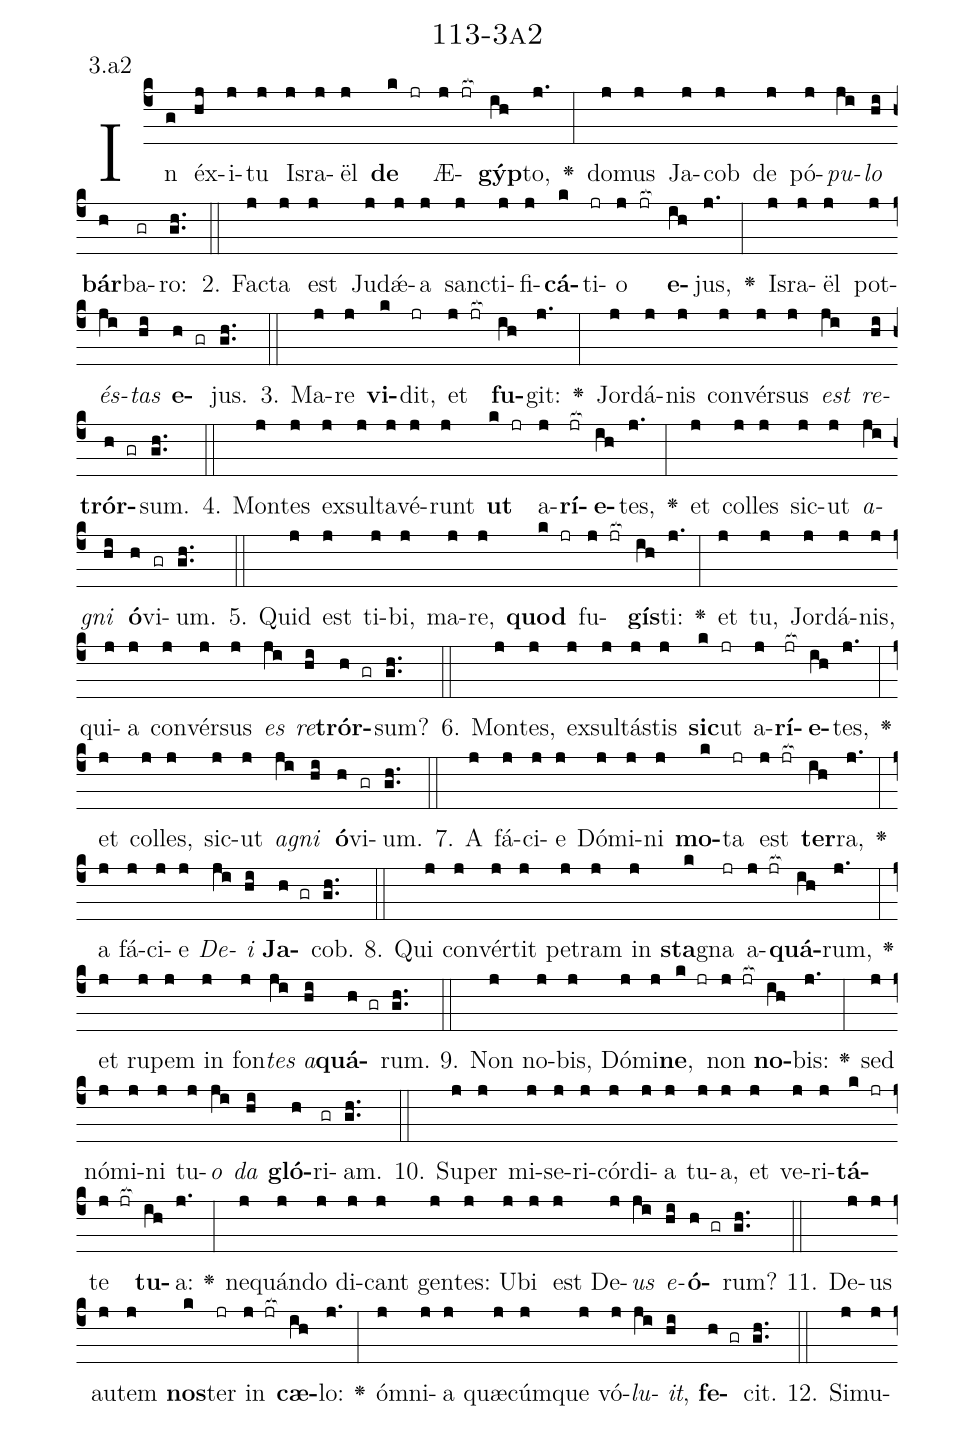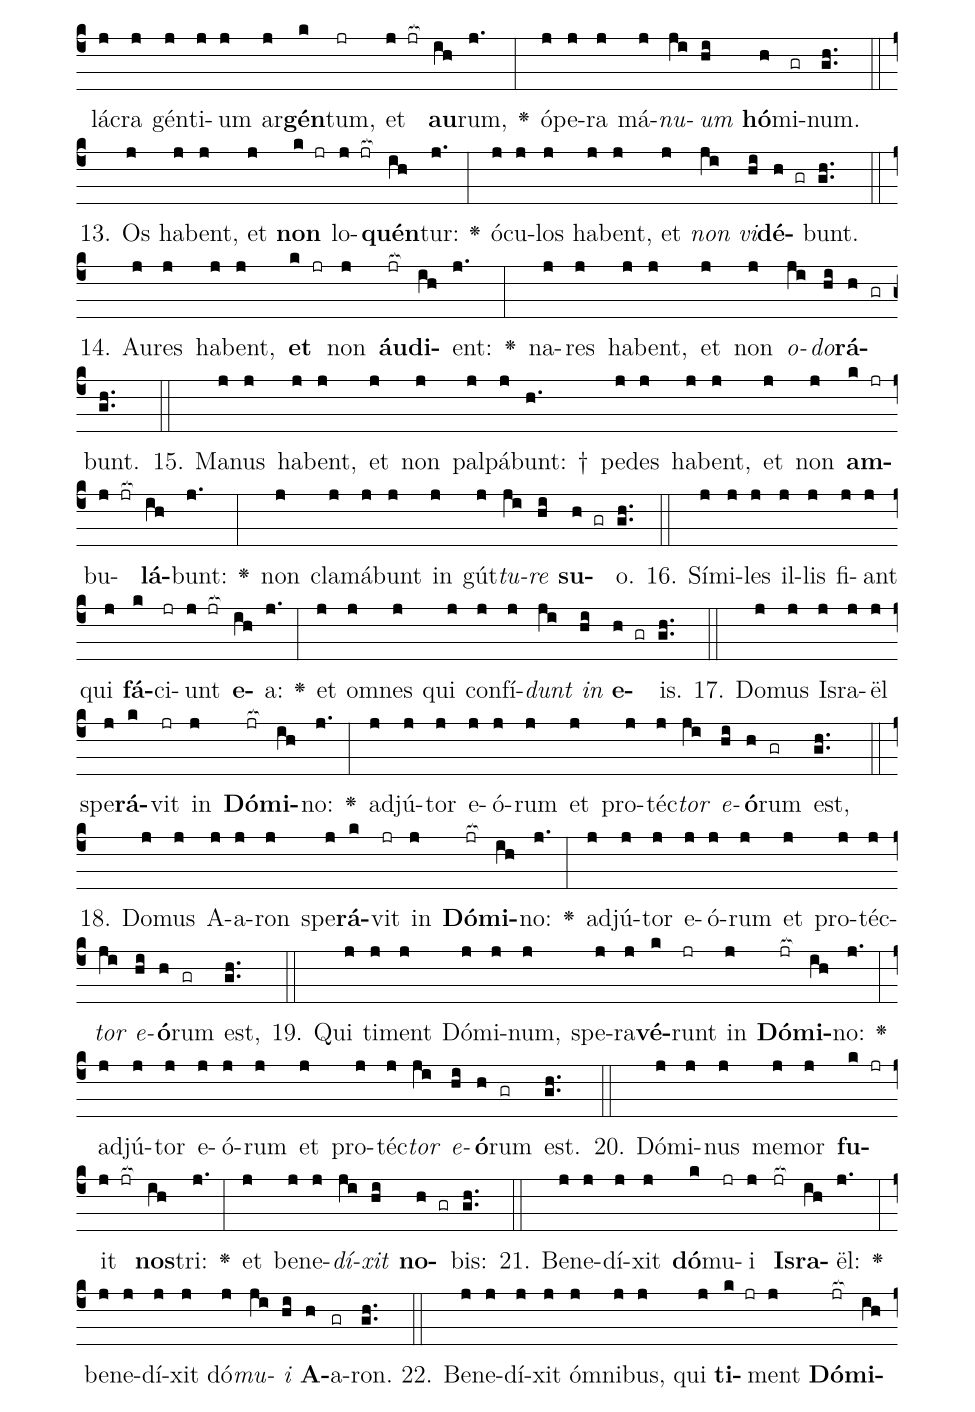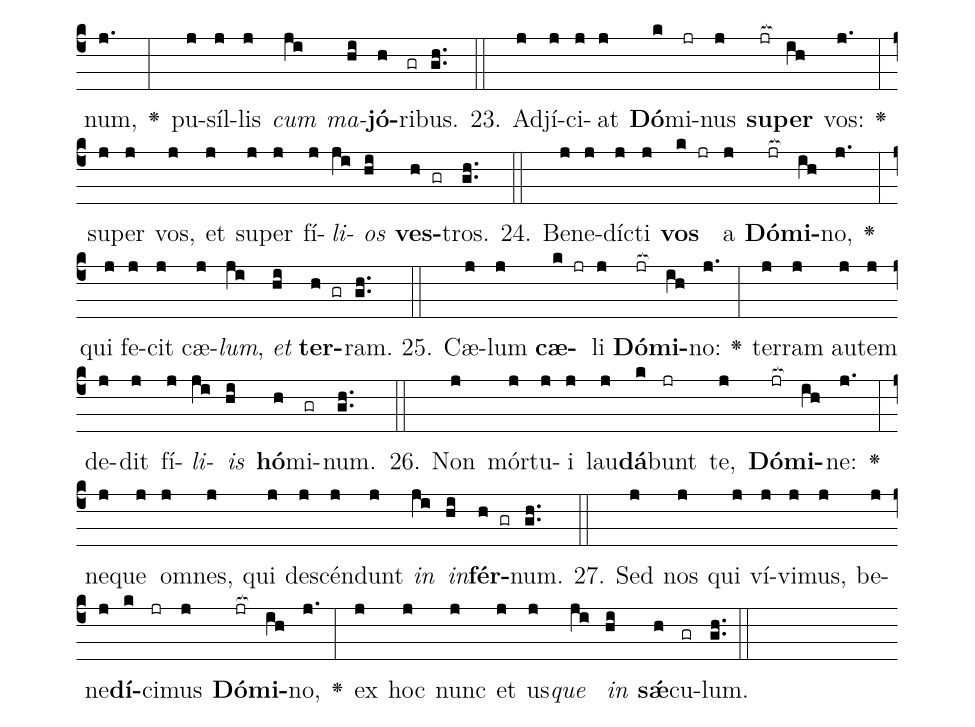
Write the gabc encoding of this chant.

name: 113-3a2;
annotation: 3.a2;
%%
(c4)In(g) éx(hj)i(j)tu(j) Is(j)ra(j)ël(j) <b>de</b>(k jr) Æ(j jr[ocb:1{])<b>gýp</b>(ih[ocb:0}])to,(j.) <v>\greheightstar</v>(:) do(j)mus(j) Ja(j)cob(j) de(j) pó(j)<i>pu</i>(ji)<i>lo</i>(hi) <b>bár</b>(h)ba(gr)ro:(gh..) (::)
2. Fac(j)ta(j) est(j) Ju(j)dǽ(j)a(j) sanc(j)ti(j)fi(j)<b>cá</b>(k)ti(jr)o(j jr[ocb:1{]) <b>e</b>(ih[ocb:0}])jus,(j.) <v>\greheightstar</v>(:) Is(j)ra(j)ël(j) pot(j)<i>és</i>(ji)<i>tas</i>(hi) <b>e</b>(h gr)jus.(gh..) (::)
3. Ma(j)re(j) <b>vi</b>(k)dit,(jr) et(j jr[ocb:1{]) <b>fu</b>(ih[ocb:0}])git:(j.) <v>\greheightstar</v>(:) Jor(j)dá(j)nis(j) con(j)vér(j)sus(j) <i>est</i>(ji) <i>re</i>(hi)<b>trór</b>(h gr)sum.(gh..) (::)
4. Mon(j)tes(j) ex(j)sul(j)ta(j)vé(j)runt(j) <b>ut</b>(k jr) a(j)<b>rí</b>(jr[ocb:1{])<b>e</b>(ih[ocb:0}])tes,(j.) <v>\greheightstar</v>(:) et(j) col(j)les(j) sic(j)ut(j) <i>a</i>(ji)<i>gni</i>(hi) <b>ó</b>(h)vi(gr)um.(gh..) (::)
5. Quid(j) est(j) ti(j)bi,(j) ma(j)re,(j) <b>quod</b>(k jr) fu(j jr[ocb:1{])<b>gís</b>(ih[ocb:0}])ti:(j.) <v>\greheightstar</v>(:) et(j) tu,(j) Jor(j)dá(j)nis,(j) qui(j)a(j) con(j)vér(j)sus(j) <i>es</i>(ji) <i>re</i>(hi)<b>trór</b>(h gr)sum?(gh..) (::)
6. Mon(j)tes,(j) ex(j)sul(j)tás(j)tis(j) <b>sic</b>(k)ut(jr) a(j)<b>rí</b>(jr[ocb:1{])<b>e</b>(ih[ocb:0}])tes,(j.) <v>\greheightstar</v>(:) et(j) col(j)les,(j) sic(j)ut(j) <i>a</i>(ji)<i>gni</i>(hi) <b>ó</b>(h)vi(gr)um.(gh..) (::)
7. A(j) fá(j)ci(j)e(j) Dó(j)mi(j)ni(j) <b>mo</b>(k)ta(jr) est(j jr[ocb:1{]) <b>ter</b>(ih[ocb:0}])ra,(j.) <v>\greheightstar</v>(:) a(j) fá(j)ci(j)e(j) <i>De</i>(ji)<i>i</i>(hi) <b>Ja</b>(h gr)cob.(gh..) (::)
8. Qui(j) con(j)vér(j)tit(j) pe(j)tram(j) in(j) <b>sta</b>(k)gna(jr) a(j jr[ocb:1{])<b>quá</b>(ih[ocb:0}])rum,(j.) <v>\greheightstar</v>(:) et(j) ru(j)pem(j) in(j) fon(j)<i>tes</i>(ji) <i>a</i>(hi)<b>quá</b>(h gr)rum.(gh..) (::)
9. Non(j) no(j)bis,(j) Dó(j)mi(j)<b>ne</b>,(k jr) non(j jr[ocb:1{]) <b>no</b>(ih[ocb:0}])bis:(j.) <v>\greheightstar</v>(:) sed(j) nó(j)mi(j)ni(j) tu(j)<i>o</i>(ji) <i>da</i>(hi) <b>gló</b>(h)ri(gr)am.(gh..) (::)
10. Su(j)per(j) mi(j)se(j)ri(j)cór(j)di(j)a(j) tu(j)a,(j) et(j) ve(j)ri(j)<b>tá</b>(k jr)te(j jr[ocb:1{]) <b>tu</b>(ih[ocb:0}])a:(j.) <v>\greheightstar</v>(:) ne(j)quán(j)do(j) di(j)cant(j) gen(j)tes:(j) U(j)bi(j) est(j) De(j)<i>us</i>(ji) <i>e</i>(hi)<b>ó</b>(h gr)rum?(gh..) (::)
11. De(j)us(j) au(j)tem(j) <b>nos</b>(k)ter(jr) in(j jr[ocb:1{]) <b>cæ</b>(ih[ocb:0}])lo:(j.) <v>\greheightstar</v>(:) óm(j)ni(j)a(j) quæ(j)cúm(j)que(j) vó(j)<i>lu</i>(ji)<i>it</i>,(hi) <b>fe</b>(h gr)cit.(gh..) (::)
12. Si(j)mu(j)lá(j)cra(j) gén(j)ti(j)um(j) ar(j)<b>gén</b>(k)tum,(jr) et(j jr[ocb:1{]) <b>au</b>(ih[ocb:0}])rum,(j.) <v>\greheightstar</v>(:) ó(j)pe(j)ra(j) má(j)<i>nu</i>(ji)<i>um</i>(hi) <b>hó</b>(h)mi(gr)num.(gh..) (::)
13. Os(j) ha(j)bent,(j) et(j) <b>non</b>(k jr) lo(j jr[ocb:1{])<b>quén</b>(ih[ocb:0}])tur:(j.) <v>\greheightstar</v>(:) ó(j)cu(j)los(j) ha(j)bent,(j) et(j) <i>non</i>(ji) <i>vi</i>(hi)<b>dé</b>(h gr)bunt.(gh..) (::)
14. Au(j)res(j) ha(j)bent,(j) <b>et</b>(k jr) non(j) <b>áu</b>(jr[ocb:1{])<b>di</b>(ih[ocb:0}])ent:(j.) <v>\greheightstar</v>(:) na(j)res(j) ha(j)bent,(j) et(j) non(j) <i>o</i>(ji)<i>do</i>(hi)<b>rá</b>(h gr)bunt.(gh..) (::)
15. Ma(j)nus(j) ha(j)bent,(j) et(j) non(j) pal(j)pá(j)bunt: †(h.) pe(j)des(j) ha(j)bent,(j) et(j) non(j) <b>am</b>(k jr)bu(j jr[ocb:1{])<b>lá</b>(ih[ocb:0}])bunt:(j.) <v>\greheightstar</v>(:) non(j) cla(j)má(j)bunt(j) in(j) gút(j)<i>tu</i>(ji)<i>re</i>(hi) <b>su</b>(h gr)o.(gh..) (::)
16. Sí(j)mi(j)les(j) il(j)lis(j) fi(j)ant(j) qui(j) <b>fá</b>(k)ci(jr)unt(j jr[ocb:1{]) <b>e</b>(ih[ocb:0}])a:(j.) <v>\greheightstar</v>(:) et(j) om(j)nes(j) qui(j) con(j)fí(j)<i>dunt</i>(ji) <i>in</i>(hi) <b>e</b>(h gr)is.(gh..) (::)
17. Do(j)mus(j) Is(j)ra(j)ël(j) spe(j)<b>rá</b>(k)vit(jr) in(j) <b>Dó</b>(jr[ocb:1{])<b>mi</b>(ih[ocb:0}])no:(j.) <v>\greheightstar</v>(:) ad(j)jú(j)tor(j) e(j)ó(j)rum(j) et(j) pro(j)téc(j)<i>tor</i>(ji) <i>e</i>(hi)<b>ó</b>(h)rum(gr) est,(gh..) (::)
18. Do(j)mus(j) A(j)a(j)ron(j) spe(j)<b>rá</b>(k)vit(jr) in(j) <b>Dó</b>(jr[ocb:1{])<b>mi</b>(ih[ocb:0}])no:(j.) <v>\greheightstar</v>(:) ad(j)jú(j)tor(j) e(j)ó(j)rum(j) et(j) pro(j)téc(j)<i>tor</i>(ji) <i>e</i>(hi)<b>ó</b>(h)rum(gr) est,(gh..) (::)
19. Qui(j) ti(j)ment(j) Dó(j)mi(j)num,(j) spe(j)ra(j)<b>vé</b>(k)runt(jr) in(j) <b>Dó</b>(jr[ocb:1{])<b>mi</b>(ih[ocb:0}])no:(j.) <v>\greheightstar</v>(:) ad(j)jú(j)tor(j) e(j)ó(j)rum(j) et(j) pro(j)téc(j)<i>tor</i>(ji) <i>e</i>(hi)<b>ó</b>(h)rum(gr) est.(gh..) (::)
20. Dó(j)mi(j)nus(j) me(j)mor(j) <b>fu</b>(k jr)it(j jr[ocb:1{]) <b>nos</b>(ih[ocb:0}])tri:(j.) <v>\greheightstar</v>(:) et(j) be(j)ne(j)<i>dí</i>(ji)<i>xit</i>(hi) <b>no</b>(h gr)bis:(gh..) (::)
21. Be(j)ne(j)dí(j)xit(j) <b>dó</b>(k)mu(jr)i(j) <b>Is</b>(jr[ocb:1{])<b>ra</b>(ih[ocb:0}])ël:(j.) <v>\greheightstar</v>(:) be(j)ne(j)dí(j)xit(j) dó(j)<i>mu</i>(ji)<i>i</i>(hi) <b>A</b>(h)a(gr)ron.(gh..) (::)
22. Be(j)ne(j)dí(j)xit(j) óm(j)ni(j)bus,(j) qui(j) <b>ti</b>(k jr)ment(j) <b>Dó</b>(jr[ocb:1{])<b>mi</b>(ih[ocb:0}])num,(j.) <v>\greheightstar</v>(:) pu(j)síl(j)lis(j) <i>cum</i>(ji) <i>ma</i>(hi)<b>jó</b>(h)ri(gr)bus.(gh..) (::)
23. Ad(j)jí(j)ci(j)at(j) <b>Dó</b>(k)mi(jr)nus(j) <b>su</b>(jr[ocb:1{])<b>per</b>(ih[ocb:0}]) vos:(j.) <v>\greheightstar</v>(:) su(j)per(j) vos,(j) et(j) su(j)per(j) fí(j)<i>li</i>(ji)<i>os</i>(hi) <b>ves</b>(h gr)tros.(gh..) (::)
24. Be(j)ne(j)díc(j)ti(j) <b>vos</b>(k jr) a(j) <b>Dó</b>(jr[ocb:1{])<b>mi</b>(ih[ocb:0}])no,(j.) <v>\greheightstar</v>(:) qui(j) fe(j)cit(j) cæ(j)<i>lum</i>,(ji) <i>et</i>(hi) <b>ter</b>(h gr)ram.(gh..) (::)
25. Cæ(j)lum(j) <b>cæ</b>(k jr)li(j) <b>Dó</b>(jr[ocb:1{])<b>mi</b>(ih[ocb:0}])no:(j.) <v>\greheightstar</v>(:) ter(j)ram(j) au(j)tem(j) de(j)dit(j) fí(j)<i>li</i>(ji)<i>is</i>(hi) <b>hó</b>(h)mi(gr)num.(gh..) (::)
26. Non(j) mór(j)tu(j)i(j) lau(j)<b>dá</b>(k)bunt(jr) te,(j) <b>Dó</b>(jr[ocb:1{])<b>mi</b>(ih[ocb:0}])ne:(j.) <v>\greheightstar</v>(:) ne(j)que(j) om(j)nes,(j) qui(j) de(j)scén(j)dunt(j) <i>in</i>(ji) <i>in</i>(hi)<b>fér</b>(h gr)num.(gh..) (::)
27. Sed(j) nos(j) qui(j) ví(j)vi(j)mus,(j) be(j)ne(j)<b>dí</b>(k)ci(jr)mus(j) <b>Dó</b>(jr[ocb:1{])<b>mi</b>(ih[ocb:0}])no,(j.) <v>\greheightstar</v>(:) ex(j) hoc(j) nunc(j) et(j) us(j)<i>que</i>(ji) <i>in</i>(hi) <b>sǽ</b>(h)cu(gr)lum.(gh..) (::)
